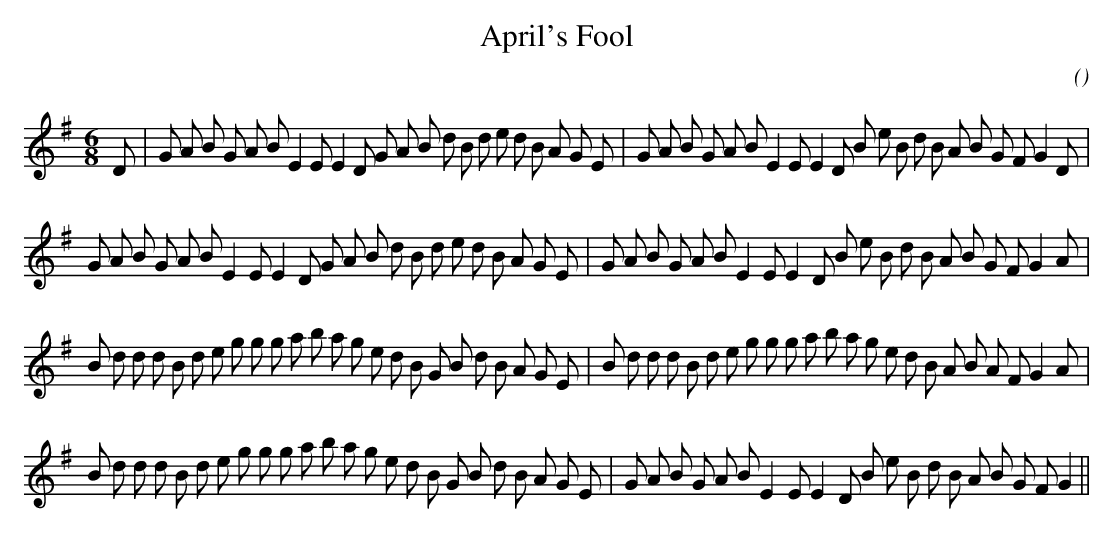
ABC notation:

X:1
T: April's Fool
C:
O:
M:6/8
K:G
K:G
M:6/8
L:1/16
D2 |G2 A2 B2 G2 A2 B2 E4 E2 E4 D2 G2 A2 B2 d2 B2 d2 e2 d2 B2 A2 G2 E2 |G2 A2 B2 G2 A2 B2 E4 E2 E4 D2 B2 e2 B2 d2 B2 A2 B2 G2 F2 G4 D2 |
G2 A2 B2 G2 A2 B2 E4 E2 E4 D2 G2 A2 B2 d2 B2 d2 e2 d2 B2 A2 G2 E2 |G2 A2 B2 G2 A2 B2 E4 E2 E4 D2 B2 e2 B2 d2 B2 A2 B2 G2 F2 G4 A2 |
B2 d2 d2 d2 B2 d2 e2 g2 g2 g2 a2 b2 a2 g2 e2 d2 B2 G2 B2 d2 B2 A2 G2 E2 |B2 d2 d2 d2 B2 d2 e2 g2 g2 g2 a2 b2 a2 g2 e2 d2 B2 A2 B2 A2 F2 G4 A2 |
B2 d2 d2 d2 B2 d2 e2 g2 g2 g2 a2 b2 a2 g2 e2 d2 B2 G2 B2 d2 B2 A2 G2 E2 |G2 A2 B2 G2 A2 B2 E4 E2 E4 D2 B2 e2 B2 d2 B2 A2 B2 G2 F2 G4 ||
